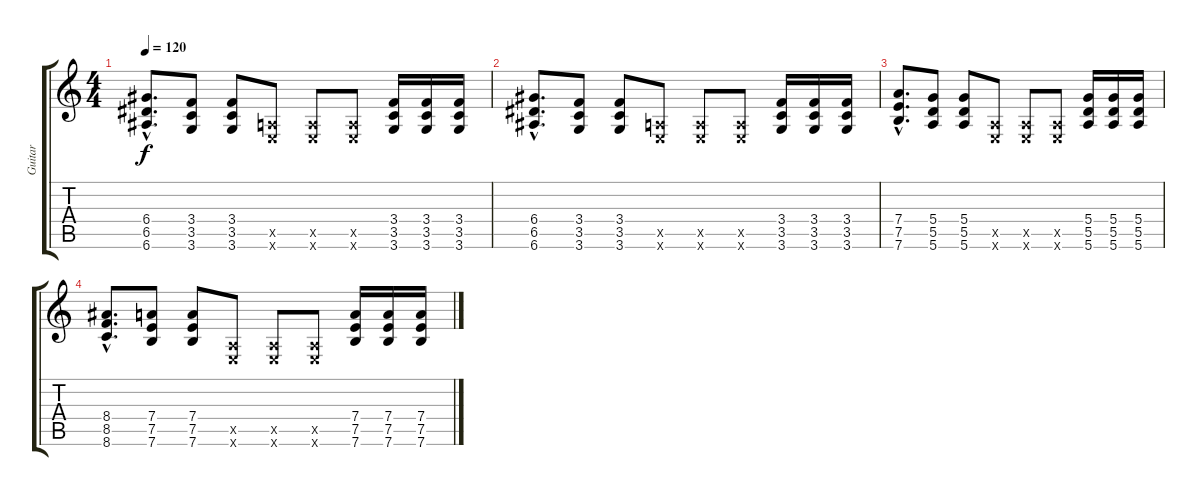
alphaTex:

\track ("Guitar" "Guitar") {instrument distortionguitar}
\staff {score tabs}
\tuning (E4 B3 G3 D3 A2 E2) {hide}
\ts (4 4)
\tempo 120
\clef g2
\ks c
(6.4{hac} 6.5{hac} 6.6{hac}).8{d dy f} (3.4 3.5 3.6).8 (3.4 3.5 3.6).8 (0.5{x} 0.6{x}).8 (0.5{x} 0.6{x}).8 (0.5{x} 0.6{x}).8 (3.4 3.5 3.6).16 (3.4 3.5 3.6).16 (3.4 3.5 3.6).16 |
(6.4{hac} 6.5{hac} 6.6{hac}).8{d} (3.4 3.5 3.6).8 (3.4 3.5 3.6).8 (0.5{x} 0.6{x}).8 (0.5{x} 0.6{x}).8 (0.5{x} 0.6{x}).8 (3.4 3.5 3.6).16 (3.4 3.5 3.6).16 (3.4 3.5 3.6).16 |
(7.4{hac} 7.5{hac} 7.6{hac}).8{d} (5.4 5.5 5.6).8 (5.4 5.5 5.6).8 (0.5{x} 0.6{x}).8 (0.5{x} 0.6{x}).8 (0.5{x} 0.6{x}).8 (5.4 5.5 5.6).16 (5.4 5.5 5.6).16 (5.4 5.5 5.6).16 |
(8.4{hac} 8.5{hac} 8.6{hac}).8{d} (7.4 7.5 7.6).8 (7.4 7.5 7.6).8 (0.5{x} 0.6{x}).8 (0.5{x} 0.6{x}).8 (0.5{x} 0.6{x}).8 (7.4 7.5 7.6).16 (7.4 7.5 7.6).16 (7.4 7.5 7.6).16
